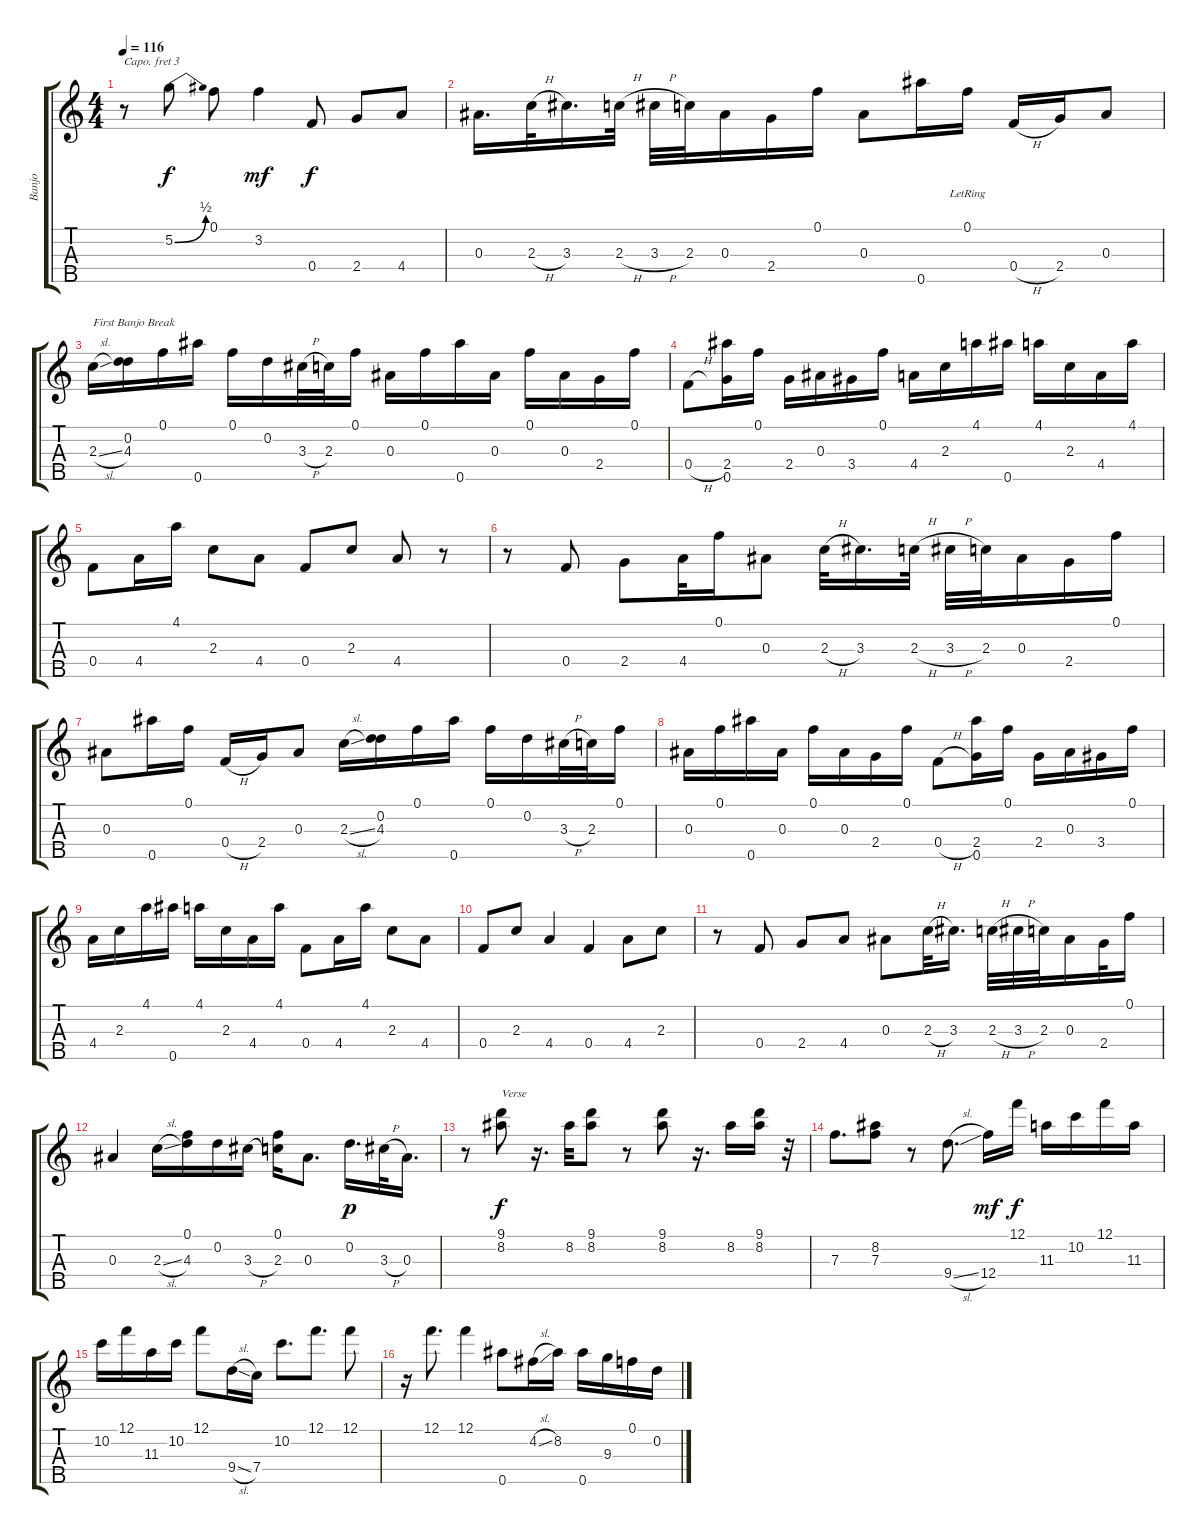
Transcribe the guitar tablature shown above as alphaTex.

\track ("Banjo" "Banjo") {instrument banjo}
\staff {score tabs}
\capo 3
\tuning (D4 B3 G3 D3 G4) {hide}
\displaytranspose 12
\ts (4 4)
\tempo 116
\clef g2
\ks c
r.8{dy mf} 5.2{be (bend 0 0 60 2)}.8{dy f} 0.1.8 3.2.4{dy mf} 0.4.8{dy f} 2.4.8 4.4.8 |
0.3.16{d} 2.3{h}.32 3.3.16{d} 2.3{h}.32 3.3{h}.32 2.3.32 0.3.16 2.4.16 0.1.16 0.3.8 0.5.16 0.1{lr}.16 0.4{h}.16 2.4.16 0.3.8 |
2.3{sl}.16{txt "First Banjo Break"} (0.2 4.3).16 0.1.16 0.5.16 0.1.16 0.2.16 3.3{h}.32 2.3.32 0.1.16 0.3.16 0.1.16 0.5.16 0.3.16 0.1.16 0.3.16 2.4.16 0.1.16 |
0.4{h}.8 (2.4 0.5).16 0.1.16 2.4.16 0.3.16 3.4.16 0.1.16 4.4.16 2.3.16 4.1.16 0.5.16 4.1.16 2.3.16 4.4.16 4.1.16 |
0.4.8 4.4.16 4.1.16 2.3.8 4.4.8 0.4.8 2.3.8 4.4.8 r.8 |
r.8 0.4.8 2.4.8 4.4.32 0.1.16 0.3.8 2.3{h}.32 3.3.16{d} 2.3{h}.32 3.3{h}.32 2.3.32 0.3.16 2.4.16 0.1.16 |
0.3.8 0.5.16 0.1.16 0.4{h}.16 2.4.16 0.3.8 2.3{sl}.16 (0.2 4.3).16 0.1.16 0.5.16 0.1.16 0.2.16 3.3{h}.32 2.3.32 0.1.16 |
0.3.16 0.1.16 0.5.16 0.3.16 0.1.16 0.3.16 2.4.16 0.1.16 0.4{h}.8 (2.4 0.5).16 0.1.16 2.4.16 0.3.16 3.4.16 0.1.16 |
4.4.16 2.3.16 4.1.16 0.5.16 4.1.16 2.3.16 4.4.16 4.1.16 0.4.8 4.4.16 4.1.16 2.3.8 4.4.8 |
0.4.8 2.3.8 4.4.4 0.4.4 4.4.8 2.3.8 |
r.8 0.4.8 2.4.8 4.4.8 0.3.8 2.3{h}.32 3.3.16{d} 2.3{h}.32 3.3{h}.32 2.3.32 0.3.16 2.4.32 0.1.16 |
0.3.4 2.3{sl}.16 (0.1 4.3).16 0.2.16 3.3{h}.16 (0.1 2.3).16 0.3.8{d} 0.2.16{d dy p} 3.3{h}.32 0.3.16{d} |
r.8 (9.1 8.2).8{txt "Verse" dy f} r.16{d} 8.2.32 (9.1 8.2).8 r.8 (9.1 8.2).8 r.16{d} 8.2.16 (9.1 8.2).16 r.32 |
7.3.8{d} (8.2 7.3).8 r.8 9.4{sl}.8{d} 12.4.16{dy mf} 12.1.16{dy f} 11.3.16 10.2.16 12.1.16 11.3.16 |
10.2.16 12.1.16 11.3.16 10.2.16 12.1.8 9.4{sl}.16 7.4.16 10.2.8{d} 12.1.8{d} 12.1.8 |
r.16 12.1.8{d} 12.1.4 0.5.8 4.2{sl}.16 8.2.16 0.5.16 9.3.16 0.1.16 0.2.16
